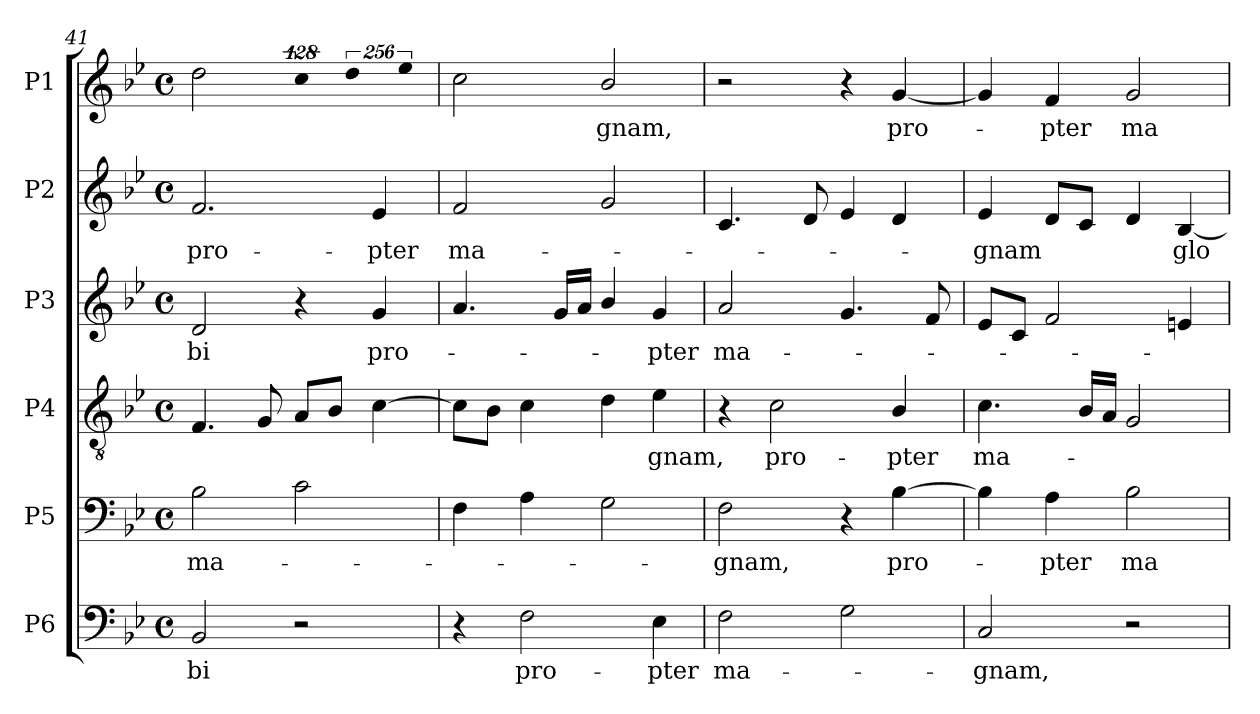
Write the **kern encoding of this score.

**kern	**text	**kern	**text	**kern	**text	**kern	**text	**kern	**text	**kern	**text
*part6	*part6	*part5	*part5	*part4	*part4	*part3	*part3	*part2	*part2	*part1	*part1
*staff6	*staff6	*staff5	*staff5	*staff4	*staff4	*staff3	*staff3	*staff2	*staff2	*staff1	*staff1
*I"P6	*	*I"P5	*	*I"P4	*	*I"P3	*	*I"P2	*	*I"P1	*
*clefF4	*	*clefF4	*	*clefGv2	*	*clefG2	*	*clefG2	*	*clefG2	*
*	*	*	*	*ITrd7c12	*	*	*	*	*	*	*
*k[b-e-]	*	*k[b-e-]	*	*k[b-e-]	*	*k[b-e-]	*	*k[b-e-]	*	*k[b-e-]	*
*B-:	*	*B-:	*	*B-:	*	*B-:	*	*B-:	*	*B-:	*
*M4/4	*	*M4/4	*	*M4/4	*	*M4/4	*	*M4/4	*	*M4/4	*
*met(c)	*	*met(c)	*	*met(c)	*	*met(c)	*	*met(c)	*	*met(c)	*
=41	=41	=41	=41	=41	=41	=41	=41	=41	=41	=41	=41
!	!LO:LY:b:color=#000000	!	!	!	!	!	!	!	!	!	!
!	!	!	!LO:LY:b:color=#000000	!	!	!	!	!	!	!	!
!	!	!	!	!	!	!	!LO:LY:b:color=#000000	!	!	!	!
!	!	!	!	!	!	!	!	!	!LO:LY:b:color=#000000	!	!
2BB-i/	-bi	2B-i\	ma-	4.FFi/	.	2di/	-bi	2.fi/	pro-	2ddi\	.
.	.	.	.	8GGi/	.	.	.	.	.	.	.
!	!	!	!	!	!	!	!	!	!	!LO:N:vis=4	!
2r	.	2ci\	.	8AAi/L	.	4r	.	.	.	512%85cci\	.
.	.	.	.	8BB-i/J	.	.	.	.	.	.	.
!	!	!	!	!	!	!	!	!	!	!LO:N:vis=4	!
.	.	.	.	.	.	.	.	.	.	1024%171ddi\	.
!	!	!	!	!	!	!	!LO:LY:b:color=#000000	!	!	!	!
!	!	!	!	!	!	!	!	!	!LO:LY:b:color=#000000	!	!
.	.	.	.	[4Ci\	.	4gi/	pro-	4e-i/	-pter	.	.
!	!	!	!	!	!	!	!	!	!	!LO:N:vis=4	!
.	.	.	.	.	.	.	.	.	.	1024%171ee-i\	.
=42	=42	=42	=42	=42	=42	=42	=42	=42	=42	=42	=42
!	!	!	!	!	!	!	!	!	!LO:LY:b:color=#000000	!	!
4r	.	4Fi\	.	8Ci\L]	.	4.ai/	.	2fi/	ma-	2cci\	.
.	.	.	.	8BB-i\J	.	.	.	.	.	.	.
!	!LO:LY:b:color=#000000	!	!	!	!	!	!	!	!	!	!
2Fi\	pro-	4Ai\	.	4Ci\	.	.	.	.	.	.	.
.	.	.	.	.	.	16gi/LL	.	.	.	.	.
.	.	.	.	.	.	16ai/JJ	.	.	.	.	.
!	!	!	!	!	!	!	!	!	!	!	!LO:LY:b:color=#000000
.	.	2Gi\	.	4Di\	.	4b-i/	.	2gi/	.	2b-i/	-gnam,
!	!LO:LY:b:color=#000000	!	!	!	!	!	!	!	!	!	!
!	!	!	!	!	!LO:LY:b:color=#000000	!	!	!	!	!	!
!	!	!	!	!	!	!	!LO:LY:b:color=#000000	!	!	!	!
4E-i\	-pter	.	.	4E-i\	-gnam,	4gi/	-pter	.	.	.	.
!!LO:PB:g=z
=43	=43	=43	=43	=43	=43	=43	=43	=43	=43	=43	=43
!	!LO:LY:b:color=#000000	!	!	!	!	!	!	!	!	!	!
!	!	!	!LO:LY:b:color=#000000	!	!	!	!	!	!	!	!
!	!	!	!	!	!	!	!LO:LY:b:color=#000000	!	!	!	!
2Fi\	ma-	2Fi\	-gnam,	4r	.	2ai/	ma-	4.ci/	.	2r	.
!	!	!	!	!	!LO:LY:b:color=#000000	!	!	!	!	!	!
.	.	.	.	2Ci\	pro-	.	.	.	.	.	.
.	.	.	.	.	.	.	.	8di/	.	.	.
2Gi\	.	4r	.	.	.	4.gi/	.	4e-i/	.	4r	.
!	!	!	!LO:LY:b:color=#000000	!	!	!	!	!	!	!	!
!	!	!	!	!	!LO:LY:b:color=#000000	!	!	!	!	!	!
!	!	!	!	!	!	!	!	!	!	!	!LO:LY:b:color=#000000
.	.	[4B-i\	pro-	4BB-i/	-pter	.	.	4di/	.	[4gi/	pro-
.	.	.	.	.	.	8fi/	.	.	.	.	.
=44	=44	=44	=44	=44	=44	=44	=44	=44	=44	=44	=44
!	!LO:LY:b:color=#000000	!	!	!	!	!	!	!	!	!	!
!	!	!	!	!	!LO:LY:b:color=#000000	!	!	!	!	!	!
!	!	!	!	!	!	!	!	!	!LO:LY:b:color=#000000	!	!
2Ci/	-gnam,	4B-i\]	.	4.Ci\	ma-	8e-i/L	.	4e-i/	-gnam	4gi/]	.
.	.	.	.	.	.	8ci/J	.	.	.	.	.
!	!	!	!LO:LY:b:color=#000000	!	!	!	!	!	!	!	!
!	!	!	!	!	!	!	!	!	!	!	!LO:LY:b:color=#000000
.	.	4Ai\	-pter	.	.	2fi/	.	8di/L	.	4fi/	-pter
.	.	.	.	16BB-i/LL	.	.	.	8ci/J	.	.	.
.	.	.	.	16AAi/JJ	.	.	.	.	.	.	.
!	!	!	!LO:LY:b:color=#000000	!	!	!	!	!	!	!	!
!	!	!	!	!	!	!	!	!	!	!	!LO:LY:b:color=#000000
2r	.	2B-i\	ma-	2GGi/	.	.	.	4di/	.	2gi/	ma-
!	!	!	!	!	!	!	!	!	!LO:LY:b:color=#000000	!	!
.	.	.	.	.	.	4ei/	.	[4B-i/	glo-	.	.
=	=	=	=	=	=	=	=	=	=	=	=
*-	*-	*-	*-	*-	*-	*-	*-	*-	*-	*-	*-
